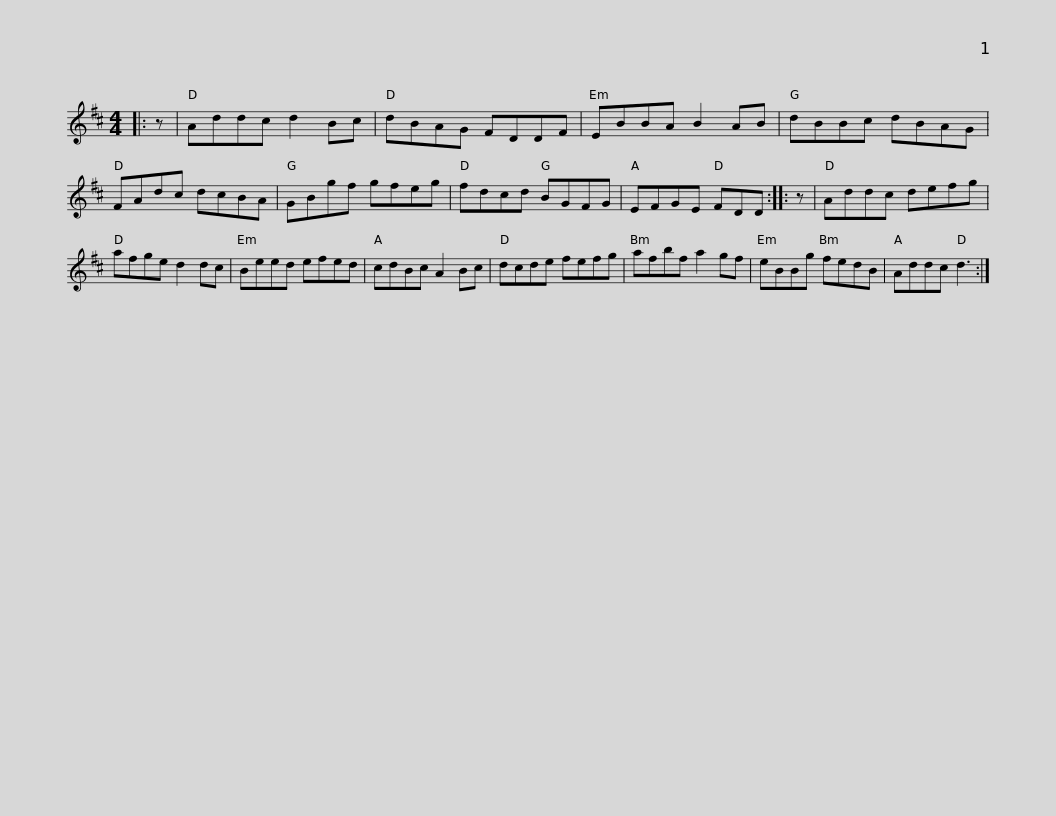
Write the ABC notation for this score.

X:1
L:1/8
M:4/4
I:linebreak $
K:D
V:1 treble
V:1
|: z | Addc d2 Bc | dBAG FDDF | EBBA B2 AB | dBBc dBAG | %5
 FAdc dcBA |$ GBgf gfeg | fdcd BGFG | EFGE FDD :: z | %10
 Addc defg | afge d2 dc |$ Beed efed | cdBc A2 Bc | dcde fefg | %15
 afbf a2 gf | eBBg fedB | Addc d3 :| %18
